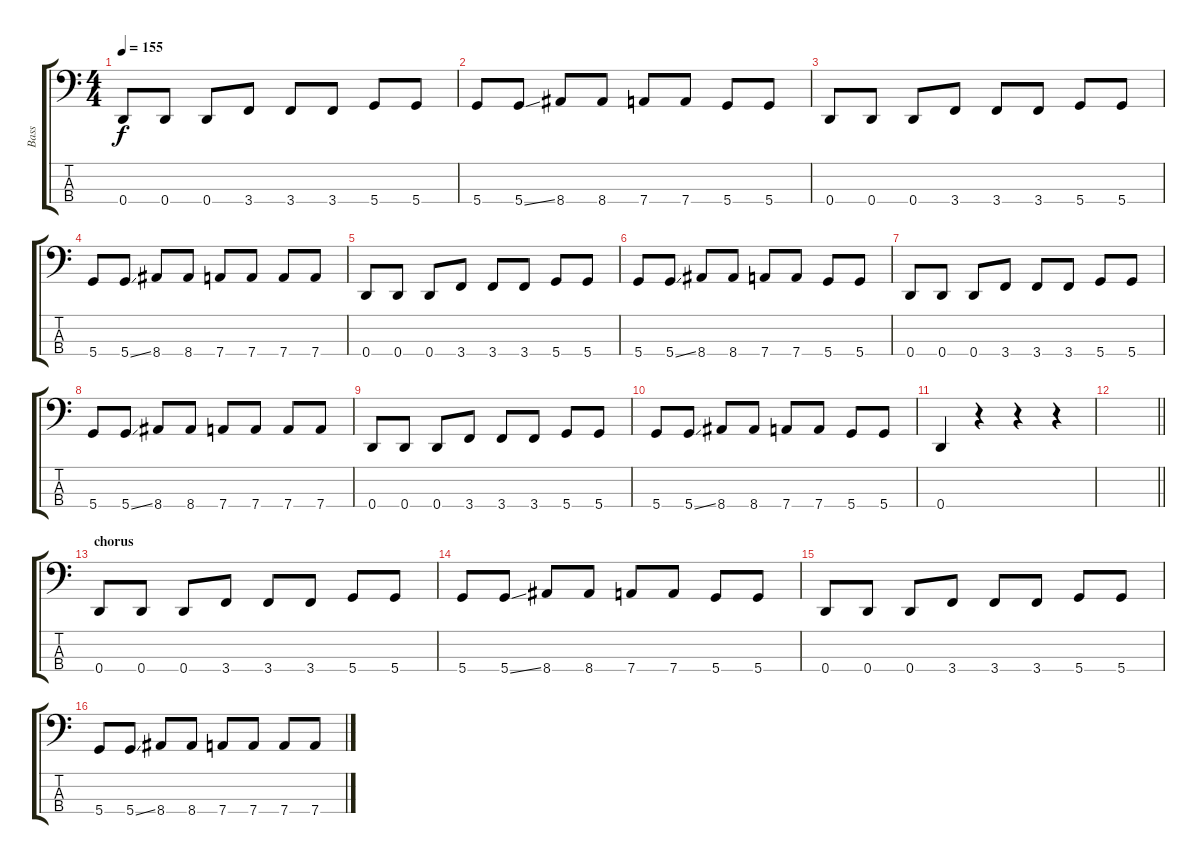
\track ("Bass" "Bass") {instrument slapbass2}
\staff {score tabs}
\tuning (G2 D2 A1 D1) {hide}
\ts (4 4)
\tempo 155
\clef f4
\ks c
0.4.8{dy f} 0.4.8 0.4.8 3.4.8 3.4.8 3.4.8 5.4.8 5.4.8 |
5.4.8 5.4{ss}.8 8.4.8 8.4.8 7.4.8 7.4.8 5.4.8 5.4.8 |
0.4.8 0.4.8 0.4.8 3.4.8 3.4.8 3.4.8 5.4.8 5.4.8 |
5.4.8 5.4{ss}.8 8.4.8 8.4.8 7.4.8 7.4.8 7.4.8 7.4.8 |
0.4.8 0.4.8 0.4.8 3.4.8 3.4.8 3.4.8 5.4.8 5.4.8 |
5.4.8 5.4{ss}.8 8.4.8 8.4.8 7.4.8 7.4.8 5.4.8 5.4.8 |
0.4.8 0.4.8 0.4.8 3.4.8 3.4.8 3.4.8 5.4.8 5.4.8 |
5.4.8 5.4{ss}.8 8.4.8 8.4.8 7.4.8 7.4.8 7.4.8 7.4.8 |
0.4.8 0.4.8 0.4.8 3.4.8 3.4.8 3.4.8 5.4.8 5.4.8 |
5.4.8 5.4{ss}.8 8.4.8 8.4.8 7.4.8 7.4.8 5.4.8 5.4.8 |
0.4.4 r.4 r.4 r.4 |
\barLineRight lightlight
|
\section ("" "chorus")
0.4.8 0.4.8 0.4.8 3.4.8 3.4.8 3.4.8 5.4.8 5.4.8 |
5.4.8 5.4{ss}.8 8.4.8 8.4.8 7.4.8 7.4.8 5.4.8 5.4.8 |
0.4.8 0.4.8 0.4.8 3.4.8 3.4.8 3.4.8 5.4.8 5.4.8 |
5.4.8 5.4{ss}.8 8.4.8 8.4.8 7.4.8 7.4.8 7.4.8 7.4.8
